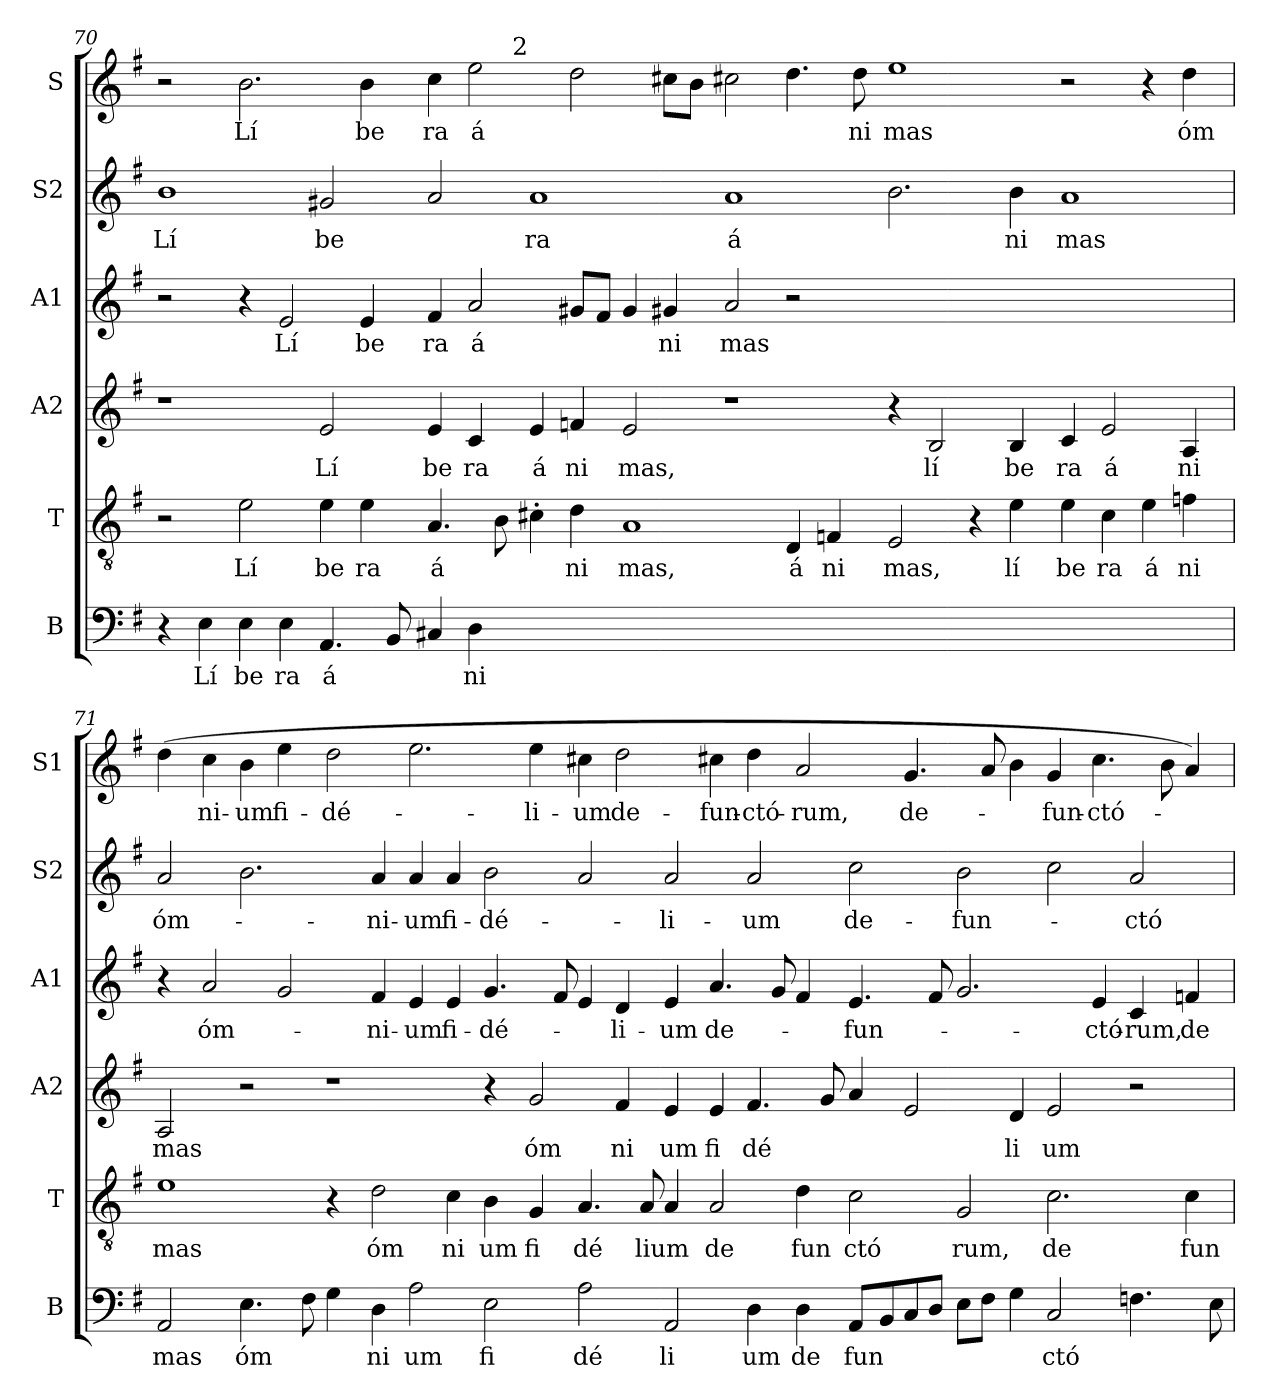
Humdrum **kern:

**kern	**text	**kern	**text	**kern	**text	**kern	**text	**kern	**text	**kern	**text
*part6	*part6	*part5	*part5	*part4	*part4	*part3	*part3	*part2	*part2	*part1	*part1
*staff6	*staff6	*staff5	*staff5	*staff4	*staff4	*staff3	*staff3	*staff2	*staff2	*staff1	*staff1
*I"B	*	*I"T	*	*I"A2	*	*I"A1	*	*I"S2	*	*I"S	*
*I'B	*	*I'T	*	*I'A2	*	*I'A1	*	*I'S2	*	*I'S1	*
!!LO:LB:g=z
*clefF4	*	*clefGv2	*	*clefG2	*	*clefG2	*	*clefG2	*	*clefG2	*
*k[f#]	*	*k[f#]	*	*k[f#]	*	*k[f#]	*	*k[f#]	*	*k[f#]	*
*G:	*	*G:	*	*G:	*	*G:	*	*G:	*	*G:	*
=70	=70	=70	=70	=70	=70	=70	=70	=70	=70	=70	=70
!	!	!	!	!	!	!	!	!	!LO:LY:b:cj	!	!
*	*	*	*	*	*	*	*	*	*	*^	*
4r	.	2r	.	1r	.	2r	.	1b	Lí	2r	1ryy	.
!	!LO:LY:b:cj	!	!	!	!	!	!	!	!	!	!	!
4E\	Lí	.	.	.	.	.	.	.	.	.	.	.
!	!LO:LY:b:cj	!	!LO:LY:b:cj	!	!	!	!	!	!	!	!	!LO:LY:b:cj
4E\	be	2e\	Lí	.	.	4r	.	.	.	2.b\	.	Lí
!	!LO:LY:b:cj	!	!	!	!	!	!LO:LY:b:cj	!	!	!	!	!
4E\	ra	.	.	.	.	2e/	Lí	.	.	.	.	.
!	!LO:LY:b:cj	!	!LO:LY:b:cj	!	!LO:LY:b:cj	!	!	!	!LO:LY:b:cj	!	!	!
4.AA/	á	4e\	be	2e/	Lí	.	.	2g#X/	be	.	2...ryy	.
!	!	!	!LO:LY:b:cj	!	!	!	!LO:LY:b:cj	!	!	!	!	!LO:LY:b:cj
.	.	4e\	ra	.	.	4e/	be	.	.	4b\	.	be
8BB/	.	.	.	.	.	.	.	.	.	.	.	.
!	!	!	!LO:LY:b:cj	!	!LO:LY:b:cj	!	!LO:LY:b:cj	!	!	!	!	!LO:LY:b:cj
4C#X/	.	4.A/	á	4e/	be	4f#/	ra	2a/	.	4cc\	.	ra
!	!LO:LY:b:cj	!	!	!	!LO:LY:b:cj	!	!LO:LY:b:cj	!	!	!	!	!LO:LY:b:cj
4D\	ni	.	.	4c/	ra	2a/	á	.	.	2ee\	.	á
.	.	8B\	.	.	.	.	.	.	.	.	.	.
!	!	!	!	!	!	!	!	!	!	!	!LO:TX:a:t=2	!
.	.	.	.	.	.	.	.	.	.	.	1ryy	.
!	!	!	!	!	!LO:LY:b:cj	!	!	!	!LO:LY:b:cj	!	!	!
00ryy	.	4c#X'<\	.	4e/	á	.	.	1a	ra	.	.	.
!	!	!	!LO:LY:b:cj	!	!LO:LY:b:cj	!	!	!	!	!	!	!
.	.	4d\	ni	4fn/	ni	8g#X/L	.	.	.	2dd\	.	.
.	.	.	.	.	.	8f#/J	.	.	.	.	.	.
!	!	!	!LO:LY:b:cj	!	!LO:LY:b:cj	!	!	!	!	!	!	!
.	.	1A	mas,	2e/	mas,	4g#/	.	.	.	.	.	.
!	!	!	!	!	!	!	!LO:LY:b:cj	!	!	!	!	!
.	.	.	.	.	.	4g#X/	ni	.	.	8cc#X\L	.	.
.	.	.	.	.	.	.	.	.	.	8b\J	.	.
.	.	.	.	.	.	.	.	.	.	.	1ryy	.
!	!	!	!	!	!	!	!LO:LY:b:cj	!	!LO:LY:b:rj	!	!	!
.	.	.	.	1r	.	2a/	mas	1a	á	2cc#X\	.	.
!	!	!	!LO:LY:b:cj	!	!	!	!	!	!	!	!	!
.	.	4D/	á	.	.	2r	.	.	.	4.dd\	.	.
!	!	!	!LO:LY:b:cj	!	!	!	!	!	!	!	!	!
.	.	4Fn/	ni	.	.	.	.	.	.	.	.	.
!	!	!	!	!	!	!	!	!	!	!	!	!LO:LY:b:cj
.	.	.	.	.	.	.	.	.	.	8dd\	.	ni
.	.	.	.	.	.	.	.	.	.	.	1ryy	.
!	!	!	!LO:LY:b:cj	!	!	!	!	!	!	!	!	!LO:LY:b:cj
.	.	2E/	mas,	4r	.	0ryy	.	2.b\	.	1ee>	.	mas
!	!	!	!	!	!LO:LY:b:cj	!	!	!	!	!	!	!
.	.	.	.	2B/	lí	.	.	.	.	.	.	.
.	.	4r	.	.	.	.	.	.	.	.	.	.
!	!	!	!LO:LY:b:cj	!	!LO:LY:b:cj	!	!	!	!LO:LY:b:cj	!	!	!
.	.	4e\	lí	4B/	be	.	.	4b\	ni	.	.	.
.	.	.	.	.	.	.	.	.	.	.	1ryy	.
!	!	!	!LO:LY:b:cj	!	!LO:LY:b:cj	!	!	!	!LO:LY:b:cj	!	!	!
.	.	4e\	be	4c/	ra	.	.	1a	mas	2r	.	.
!	!	!	!LO:LY:b:cj	!	!LO:LY:b:cj	!	!	!	!	!	!	!
.	.	4c#\	ra	2e/	á	.	.	.	.	.	.	.
!	!	!	!LO:LY:b:cj	!	!	!	!	!	!	!	!	!
.	.	4e\	á	.	.	.	.	.	.	4r	.	.
!	!	!	!LO:LY:b:cj	!	!LO:LY:b:cj	!	!	!	!	!	!	!LO:LY:b
.	.	4fn\	ni	4A/	ni	.	.	.	.	4dd\	.	óm
.	.	.	.	.	.	.	.	.	.	.	16ryy	.
!!LO:PB:g=z	!!
=71	=71	=71	=71	=71	=71	=71	=71	=71	=71	=71	=71	=71
!	!LO:LY:b:cj	!	!LO:LY:b:cj	!	!LO:LY:b:cj	!	!	!	!LO:LY:b	!	!	!
2AA/	mas	1e	mas	2A/	mas	4r	.	2a/	óm-	(>4dd\	32ryy	.
.	.	.	.	.	.	.	.	.	.	.	1ryy	.
!	!	!	!	!	!	!	!LO:LY:b	!	!	!	!	!LO:LY:b:cj
.	.	.	.	.	.	2a/	óm-	.	.	4cc\	.	ni-
!	!LO:LY:b	!	!	!	!	!	!	!	!	!	!	!LO:LY:b:cj
4.E\	óm	.	.	2r	.	.	.	2.b\	.	4b\	.	-um
!	!	!	!	!	!	!	!	!	!	!	!	!LO:LY:b:cj
.	.	.	.	.	.	2g/	.	.	.	4ee\	.	fi-
8F#\	.	.	.	.	.	.	.	.	.	.	.	.
!	!	!	!	!	!	!	!	!	!	!	!	!LO:LY:b:cj
4G\	.	4r	.	1r	.	.	.	.	.	2dd\	.	-dé-
.	.	.	.	.	.	.	.	.	.	.	1ryy	.
!	!LO:LY:b:cj	!	!LO:LY:b:cj	!	!	!	!LO:LY:b:cj	!	!LO:LY:b:cj	!	!	!
4D\	ni	2d\	óm	.	.	4f#/	-ni-	4a/	-ni-	.	.	.
!	!LO:LY:b:cj	!	!	!	!	!	!LO:LY:b:cj	!	!LO:LY:b:cj	!	!	!
2A\	um	.	.	.	.	4e/	-um	4a/	-um	2.ee\	.	.
!	!	!	!LO:LY:b:cj	!	!	!	!LO:LY:b:cj	!	!LO:LY:b:cj	!	!	!
.	.	4c\	ni	.	.	4e/	fi-	4a/	fi-	.	.	.
!	!LO:LY:b:cj	!	!LO:LY:b:cj	!	!	!	!LO:LY:b:cj	!	!LO:LY:b:cj	!	!	!
2E\	fi	4B\	um	4r	.	4.g/	-dé-	2b\	-dé-	.	.	.
.	.	.	.	.	.	.	.	.	.	.	1ryy	.
!	!	!	!LO:LY:b:cj	!	!LO:LY:b:cj	!	!	!	!	!	!	!LO:LY:b:cj
.	.	4G/	fi	2g/	óm	.	.	.	.	4ee\	.	-li-
.	.	.	.	.	.	8f#/	.	.	.	.	.	.
!	!LO:LY:b:cj	!	!LO:LY:b:cj	!	!	!	!	!	!	!	!	!LO:LY:b:cj
2A\	dé	4.A/	dé	.	.	4e/	.	2a/	.	4cc#X\	.	-um
!	!	!	!	!	!LO:LY:b:cj	!	!LO:LY:b:cj	!	!	!	!	!LO:LY:b:cj
.	.	.	.	4f#/	ni	4d/	-li-	.	.	2dd\	.	de-
!	!	!	!LO:LY:b	!	!	!	!	!	!	!	!	!
.	.	8A/	lium	.	.	.	.	.	.	.	.	.
!	!LO:LY:b:cj	!	!	!	!LO:LY:b:cj	!	!LO:LY:b:cj	!	!LO:LY:b:cj	!	!	!
2AA/	li	4A/	.	4e/	um	4e/	-um	2a/	-li-	.	.	.
.	.	.	.	.	.	.	.	.	.	.	1ryy	.
!	!	!	!LO:LY:b:cj	!	!LO:LY:b:cj	!	!LO:LY:b:cj	!	!	!	!	!LO:LY:b:cj
.	.	2A/	de	4e/	fi	4.a/	de-	.	.	4cc#X\	.	-fun-
!	!LO:LY:b:cj	!	!	!	!LO:LY:b:cj	!	!	!	!LO:LY:b:cj	!	!	!LO:LY:b:cj
4D\	um	.	.	4.f#/	dé	.	.	2a/	-um	4dd\	.	-ctó-
.	.	.	.	.	.	8g/	.	.	.	.	.	.
!	!LO:LY:b:cj	!	!LO:LY:b:cj	!	!	!	!	!	!	!	!	!LO:LY:b:cj
4D\	de	4d\	fun	.	.	4f#/	.	.	.	2a/	.	-rum,
.	.	.	.	8g/	.	.	.	.	.	.	.	.
!	!LO:LY:b	!	!LO:LY:b:cj	!	!	!	!LO:LY:b	!	!LO:LY:b:cj	!	!	!
8AA/L	fun	2c\	ctó	4a/	.	4.e/	-fun-	2cc\	de-	.	.	.
.	.	.	.	.	.	.	.	.	.	.	1ryy	.
8BB/	.	.	.	.	.	.	.	.	.	.	.	.
!	!	!	!	!	!	!	!	!	!	!	!	!LO:LY:b:cj
8C/	.	.	.	2e/	.	.	.	.	.	4.g/	.	de-
8D/J	.	.	.	.	.	8f#/	.	.	.	.	.	.
!	!	!	!LO:LY:b:cj	!	!	!	!	!	!LO:LY:b	!	!	!
8E\L	.	2G/	rum,	.	.	2.g/	.	2b\	-fun-	.	.	.
8F#\J	.	.	.	.	.	.	.	.	.	8a/	.	.
!	!	!	!	!	!LO:LY:b:cj	!	!	!	!	!	!	!
4G\	.	.	.	4d/	li	.	.	.	.	4b\	.	.
!	!LO:LY:b	!	!LO:LY:b:cj	!	!LO:LY:b:cj	!	!	!	!	!	!	!LO:LY:b:cj
2C/	ctó	2.c\	de	2e/	um	.	.	2cc\	.	4g/	.	-fun-
.	.	.	.	.	.	.	.	.	.	.	2ryy	.
!	!	!	!	!	!	!	!LO:LY:b:cj	!	!	!	!	!LO:LY:b
.	.	.	.	.	.	4e/	-ctó-	.	.	4.cc#\	.	-ctó-
!	!	!	!	!	!	!	!LO:LY:b:cj	!	!LO:LY:b	!	!	!
4.Fn\	.	.	.	2r	.	4c/	-rum,	2a/	-ctó-	.	.	.
.	.	.	.	.	.	.	.	.	.	.	4...ryy	.
.	.	.	.	.	.	.	.	.	.	8b\	.	.
!	!	!	!LO:LY:b:cj	!	!	!	!LO:LY:b:cj	!	!	!	!	!
.	.	4c\	fun	.	.	4fn/	de-	.	.	4a/)	.	.
8E\	.	.	.	.	.	.	.	.	.	.	.	.
*	*	*	*	*	*	*	*	*	*	*v	*v	*
=	=	=	=	=	=	=	=	=	=	=	=
*-	*-	*-	*-	*-	*-	*-	*-	*-	*-	*-	*-
